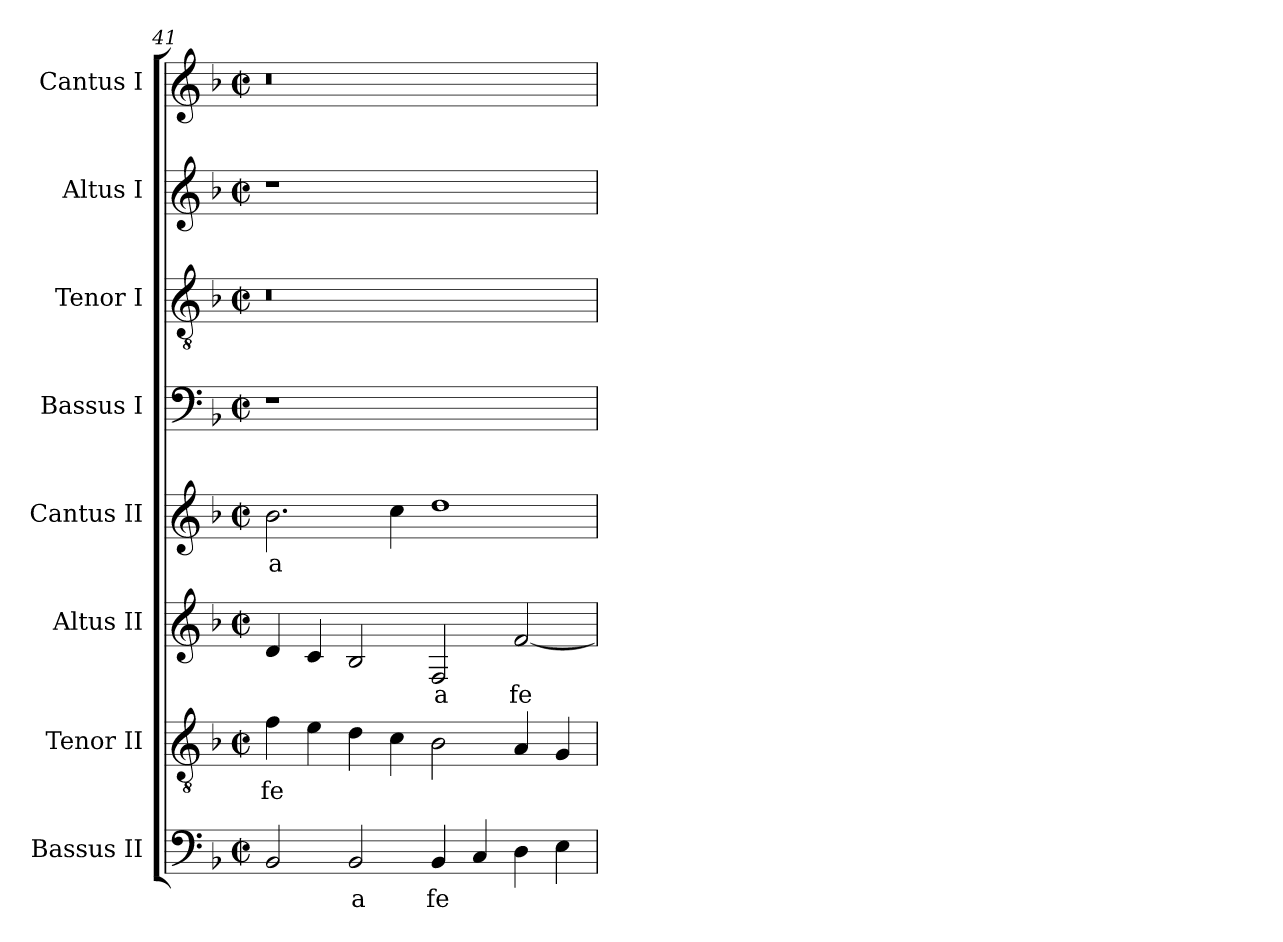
**kern	**text	**kern	**text	**kern	**text	**kern	**text	**kern	**kern	**kern	**kern
*part8	*part8	*part7	*part7	*part6	*part6	*part5	*part5	*part4	*part3	*part2	*part1
*staff8	*staff8	*staff7	*staff7	*staff6	*staff6	*staff5	*staff5	*staff4	*staff3	*staff2	*staff1
*I"Bassus II	*	*I"Tenor II	*	*I"Altus II	*	*I"Cantus II	*	*I"Bassus I	*I"Tenor I	*I"Altus I	*I"Cantus I
*clefF4	*	*clefGv2	*	*clefG2	*	*clefG2	*	*clefF4	*clefGv2	*clefG2	*clefG2
*k[b-]	*	*k[b-]	*	*k[b-]	*	*k[b-]	*	*k[b-]	*k[b-]	*k[b-]	*k[b-]
*F:	*	*F:	*	*F:	*	*F:	*	*F:	*F:	*F:	*F:
*M2/2	*	*M2/2	*	*M2/2	*	*M2/2	*	*M2/2	*M2/2	*M2/2	*M2/2
*met(c|)	*	*met(c|)	*	*met(c|)	*	*met(c|)	*	*met(c|)	*met(c|)	*met(c|)	*met(c|)
=41	=41	=41	=41	=41	=41	=41	=41	=41	=41	=41	=41
!	!LO:LY:b:cj	!	!LO:LY:b:cj	!	!LO:LY:b:cj	!	!LO:LY:b:cj	!	!	!	!
2BB-/	.	4f\	fe-	4d/	.	2.b-\	-a	1r	0r	1r	0r
!	!	!	!LO:LY:b:cj	!	!LO:LY:b:cj	!	!	!	!	!	!
.	.	4e\	--	4c/	.	.	.	.	.	.	.
!	!LO:LY:b:cj	!	!LO:LY:b:cj	!	!LO:LY:b:cj	!	!	!	!	!	!
2BB-/	a	4d\	--	2B-/	.	.	.	.	.	.	.
!	!	!	!LO:LY:b:cj	!	!	!	!LO:LY:b:cj	!	!	!	!
.	.	4c\	--	.	.	4cc\	.	.	.	.	.
!	!LO:LY:b:cj	!	!LO:LY:b:cj	!	!LO:LY:b:cj	!	!LO:LY:b:cj	!	!	!	!
4BB-/	fe	2B-\	--	2F/	a	1dd	.	1ryy	.	1ryy	.
!	!LO:LY:b:cj	!	!	!	!	!	!	!	!	!	!
4C/	.	.	.	.	.	.	.	.	.	.	.
!	!LO:LY:b:cj	!	!LO:LY:b:cj	!	!LO:LY:b:cj	!	!	!	!	!	!
4D\	.	4A/	--	[<2f/	fe	.	.	.	.	.	.
!	!LO:LY:b:cj	!	!LO:LY:b:cj	!	!	!	!	!	!	!	!
4E\	.	4G/	--	.	.	.	.	.	.	.	.
=	=	=	=	=	=	=	=	=	=	=	=
*-	*-	*-	*-	*-	*-	*-	*-	*-	*-	*-	*-
